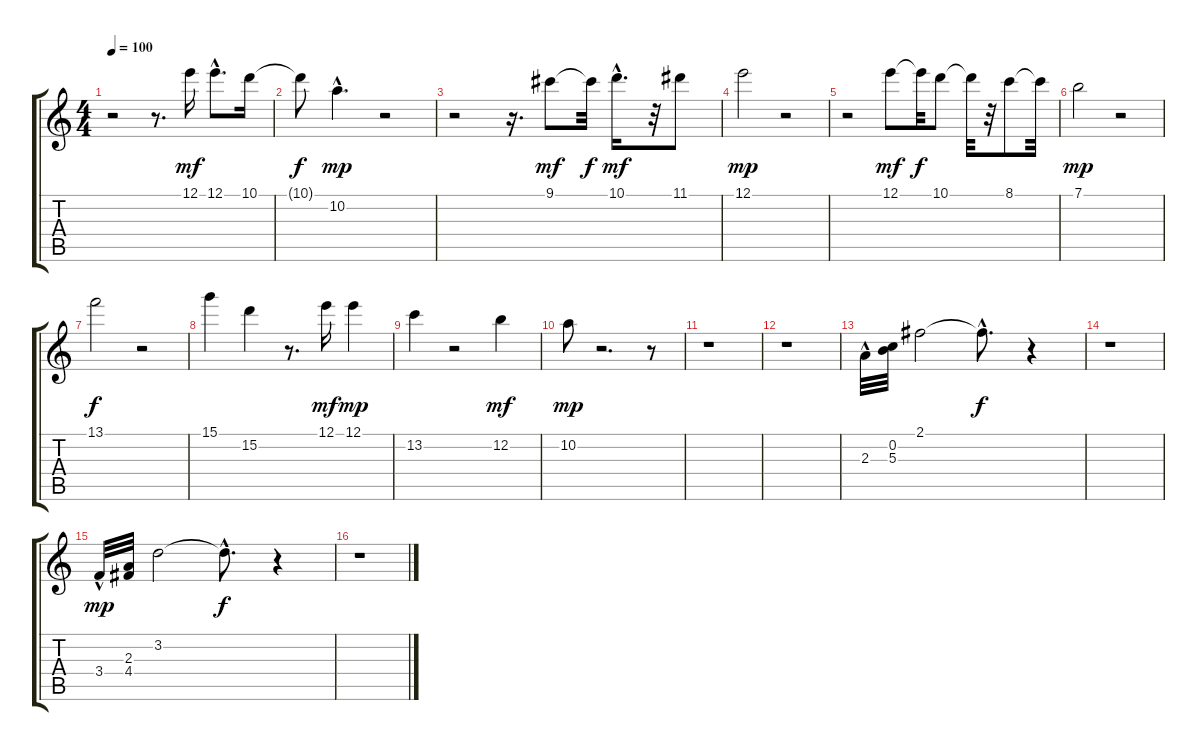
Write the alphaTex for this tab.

\track "" {instrument overdrivenguitar}
\staff {score tabs}
\tuning (E4 B3 G3 D3 A2 E2) {hide}
\ts (4 4)
\tempo 100
\clef g2
\ks c
r.2{dy mp} r.8{d} 12.1.16{dy mf} 12.1{hac}.8{d} 10.1.16 |
10.1{t}.8{dy f} 10.2{hac}.4{d dy mp} r.2 |
r.2 r.16{d} 9.1.8{dy mf} 9.1{t}.32{dy f} 10.1{hac}.16{d dy mf} r.32 11.1.8 |
12.1.2{dy mp} r.2 |
r.2 12.1.8{dy mf} 12.1{t}.32{dy f} 10.1.8 10.1{t}.32 r.32 8.1.8 8.1{t}.32 |
7.1.2{dy mp} r.2 |
13.1.2{dy f} r.2 |
15.1.4 15.2.4 r.8{d} 12.1.16{dy mf} 12.1.4{dy mp} |
13.2.4 r.2 12.2.4{dy mf} |
10.2.8{dy mp instrument lead5charang} r.2{d} r.8 |
r.1 |
r.1 |
2.3{hac}.32 (0.2 5.3).32 2.1.2 2.1{hac t}.8{d dy f} r.4 |
r.1 |
3.4{hac}.32{dy mp} (2.3 4.4).32 3.2.2 3.2{hac t}.8{d dy f} r.4 |
r.1
